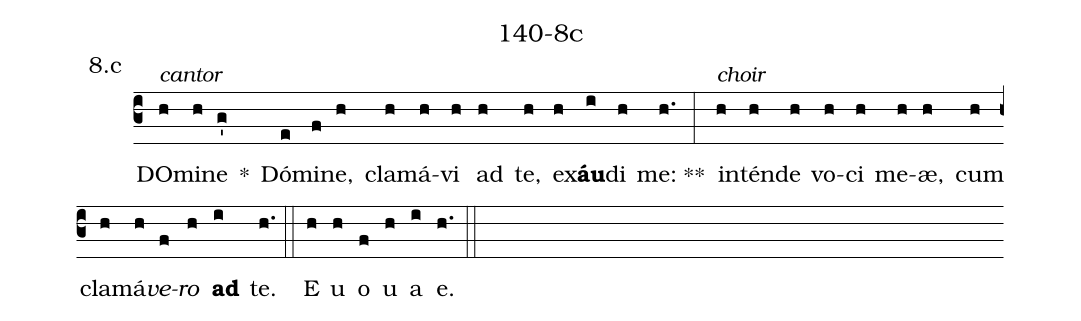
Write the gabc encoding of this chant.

name: 140-8c;
annotation: 8.c;
%%
(c3)<alt>cantor</alt> DO(h)mi(h)ne(g') *() Dó(e)mi(f)ne,(h) cla(h)má(h)vi(h) ad(h) te,(h) ex(h)<b>áu</b>(i)di(h) me:(h.) **(:)<alt>choir</alt> in(h)tén(h)de(h) vo(h)ci(h) me(h)æ,(h) cum(h) cla(h)má(h)<i>ve</i>(f)<i>ro</i>(h) <b>ad</b>(i) te.(h.) (::) E(h) u(h) o(f) u(h) a(i) e.(h.) (::)
